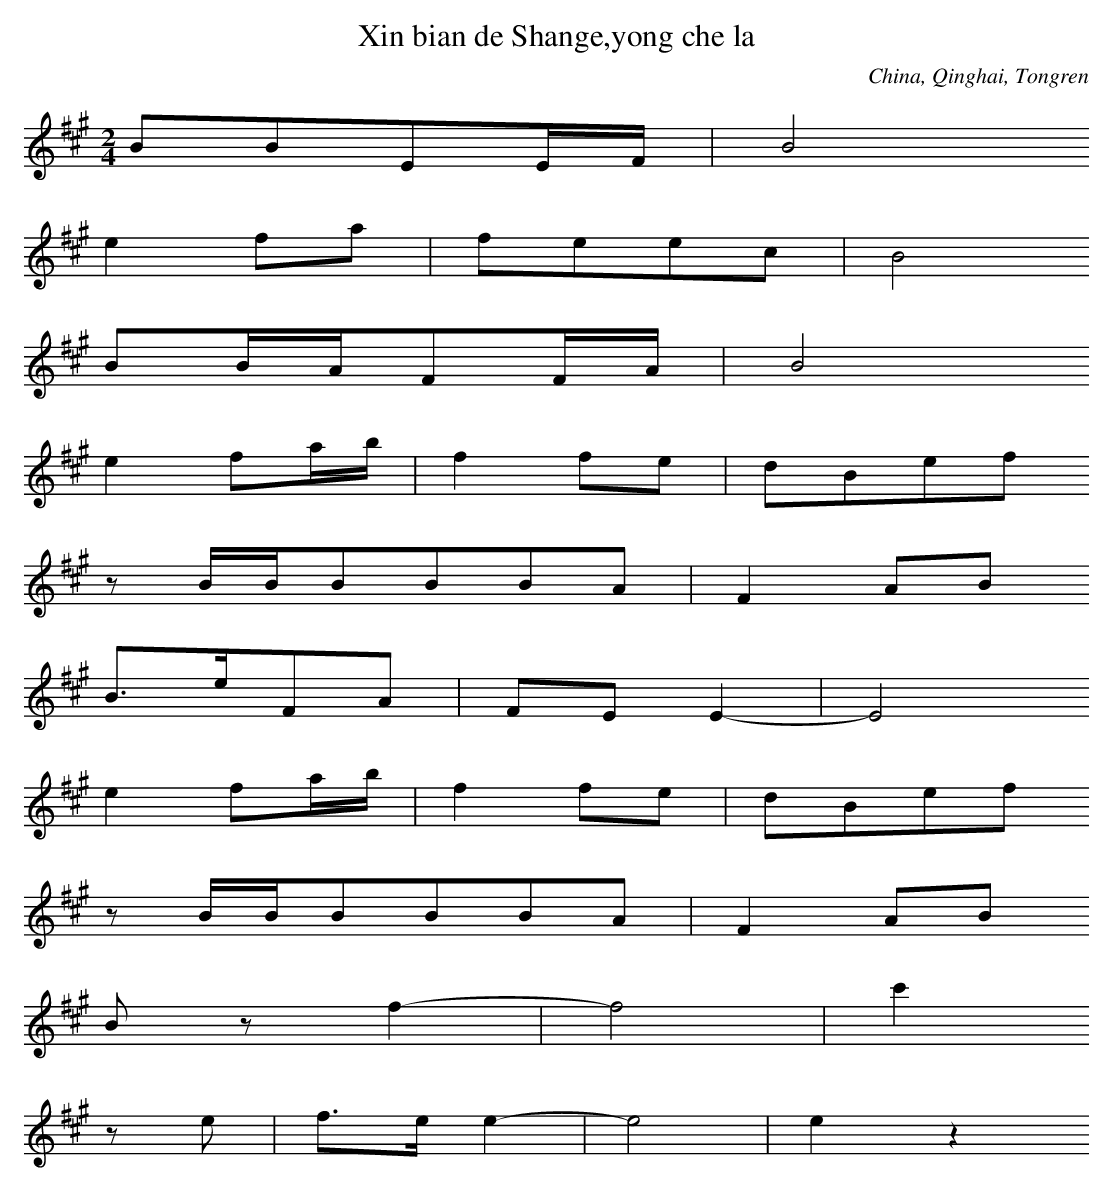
X:1
T: Xin bian de Shange,yong che la
O: China, Qinghai, Tongren
M: 2/4
L: 1/16
K: A
B2B2E2EF | B8
e4f2a2 | f2e2e2c2 | B8
B2BAF2FA | B8
e4f2ab | f4f2e2 | d2B2e2f2
z2BBB2B2B2A2 | F4A2B2
B3eF2A2 | F2E2E4- | E8
e4f2ab | f4f2e2 | d2B2e2f2
z2BBB2B2B2A2 | F4A2B2
B2z2f4- | f8 | c'4
z2e2 | f3ee4- | e8 | e4z4
